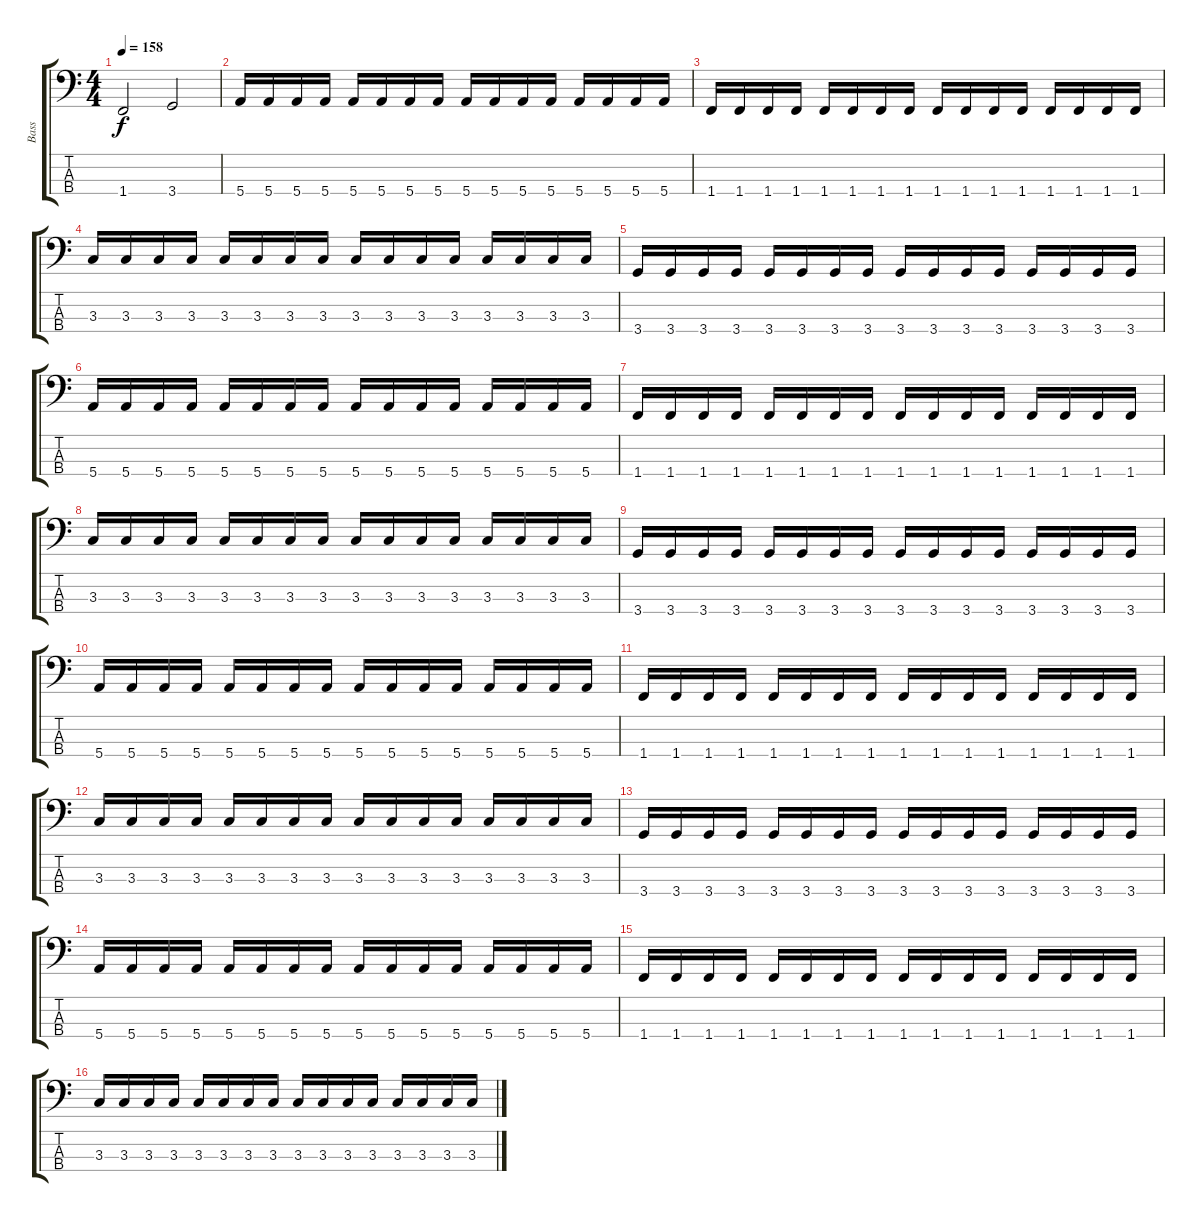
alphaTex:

\track ("Bass" "Bass") {instrument electricbasspick}
\staff {score tabs}
\tuning (G2 D2 A1 E1) {hide}
\ts (4 4)
\tempo 158
\clef f4
\ks c
1.4.2{dy f} 3.4.2 |
5.4.16 5.4.16 5.4.16 5.4.16 5.4.16 5.4.16 5.4.16 5.4.16 5.4.16 5.4.16 5.4.16 5.4.16 5.4.16 5.4.16 5.4.16 5.4.16 |
1.4.16 1.4.16 1.4.16 1.4.16 1.4.16 1.4.16 1.4.16 1.4.16 1.4.16 1.4.16 1.4.16 1.4.16 1.4.16 1.4.16 1.4.16 1.4.16 |
3.3.16 3.3.16 3.3.16 3.3.16 3.3.16 3.3.16 3.3.16 3.3.16 3.3.16 3.3.16 3.3.16 3.3.16 3.3.16 3.3.16 3.3.16 3.3.16 |
3.4.16 3.4.16 3.4.16 3.4.16 3.4.16 3.4.16 3.4.16 3.4.16 3.4.16 3.4.16 3.4.16 3.4.16 3.4.16 3.4.16 3.4.16 3.4.16 |
5.4.16 5.4.16 5.4.16 5.4.16 5.4.16 5.4.16 5.4.16 5.4.16 5.4.16 5.4.16 5.4.16 5.4.16 5.4.16 5.4.16 5.4.16 5.4.16 |
1.4.16 1.4.16 1.4.16 1.4.16 1.4.16 1.4.16 1.4.16 1.4.16 1.4.16 1.4.16 1.4.16 1.4.16 1.4.16 1.4.16 1.4.16 1.4.16 |
3.3.16 3.3.16 3.3.16 3.3.16 3.3.16 3.3.16 3.3.16 3.3.16 3.3.16 3.3.16 3.3.16 3.3.16 3.3.16 3.3.16 3.3.16 3.3.16 |
3.4.16 3.4.16 3.4.16 3.4.16 3.4.16 3.4.16 3.4.16 3.4.16 3.4.16 3.4.16 3.4.16 3.4.16 3.4.16 3.4.16 3.4.16 3.4.16 |
5.4.16 5.4.16 5.4.16 5.4.16 5.4.16 5.4.16 5.4.16 5.4.16 5.4.16 5.4.16 5.4.16 5.4.16 5.4.16 5.4.16 5.4.16 5.4.16 |
1.4.16 1.4.16 1.4.16 1.4.16 1.4.16 1.4.16 1.4.16 1.4.16 1.4.16 1.4.16 1.4.16 1.4.16 1.4.16 1.4.16 1.4.16 1.4.16 |
3.3.16 3.3.16 3.3.16 3.3.16 3.3.16 3.3.16 3.3.16 3.3.16 3.3.16 3.3.16 3.3.16 3.3.16 3.3.16 3.3.16 3.3.16 3.3.16 |
3.4.16 3.4.16 3.4.16 3.4.16 3.4.16 3.4.16 3.4.16 3.4.16 3.4.16 3.4.16 3.4.16 3.4.16 3.4.16 3.4.16 3.4.16 3.4.16 |
5.4.16 5.4.16 5.4.16 5.4.16 5.4.16 5.4.16 5.4.16 5.4.16 5.4.16 5.4.16 5.4.16 5.4.16 5.4.16 5.4.16 5.4.16 5.4.16 |
1.4.16 1.4.16 1.4.16 1.4.16 1.4.16 1.4.16 1.4.16 1.4.16 1.4.16 1.4.16 1.4.16 1.4.16 1.4.16 1.4.16 1.4.16 1.4.16 |
3.3.16 3.3.16 3.3.16 3.3.16 3.3.16 3.3.16 3.3.16 3.3.16 3.3.16 3.3.16 3.3.16 3.3.16 3.3.16 3.3.16 3.3.16 3.3.16
